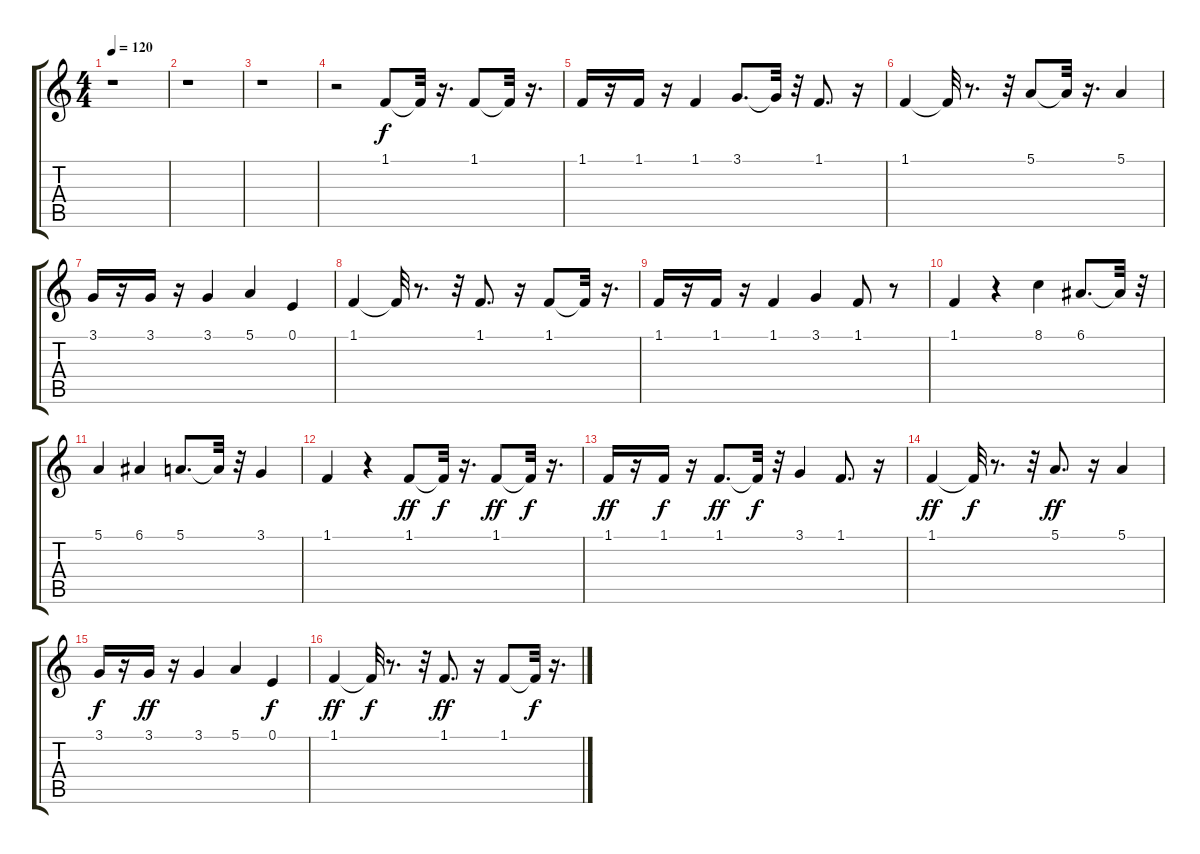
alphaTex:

\track "" {instrument flute}
\staff {score tabs}
\tuning (E4 B3 G3 D3 A2 E2) {hide}
\ts (4 4)
\tempo 120
\clef g2
\ks c
r.1{dy f} |
r.1 |
r.1 |
r.2 1.1.8 1.1{t}.32 r.16{d} 1.1.8 1.1{t}.32 r.16{d} |
1.1.16 r.16 1.1.16 r.16 1.1.4 3.1.8{d} 3.1{t}.32 r.32 1.1.8{d} r.16 |
1.1.4 1.1{t}.32 r.8{d} r.32 5.1.8 5.1{t}.32 r.16{d} 5.1.4 |
3.1.16 r.16 3.1.16 r.16 3.1.4 5.1.4 0.1.4 |
1.1.4 1.1{t}.32 r.8{d} r.32 1.1.8{d} r.16 1.1.8 1.1{t}.32 r.16{d} |
1.1.16 r.16 1.1.16 r.16 1.1.4 3.1.4 1.1.8 r.8 |
1.1.4 r.4 8.1.4 6.1.8{d} 6.1{t}.32 r.32 |
5.1.4 6.1.4 5.1.8{d} 5.1{t}.32 r.32 3.1.4 |
1.1.4 r.4 1.1.8{dy ff} 1.1{t}.32{dy f} r.16{d} 1.1.8{dy ff} 1.1{t}.32{dy f} r.16{d} |
1.1.16{dy ff} r.16 1.1.16{dy f} r.16 1.1.8{d dy ff} 1.1{t}.32{dy f} r.32 3.1.4 1.1.8{d} r.16 |
1.1.4{dy ff} 1.1{t}.32{dy f} r.8{d} r.32 5.1.8{d dy ff} r.16 5.1.4 |
3.1.16{dy f} r.16 3.1.16{dy ff} r.16 3.1.4 5.1.4 0.1.4{dy f} |
1.1.4{dy ff} 1.1{t}.32{dy f} r.8{d} r.32 1.1.8{d dy ff} r.16 1.1.8 1.1{t}.32{dy f} r.16{d}
